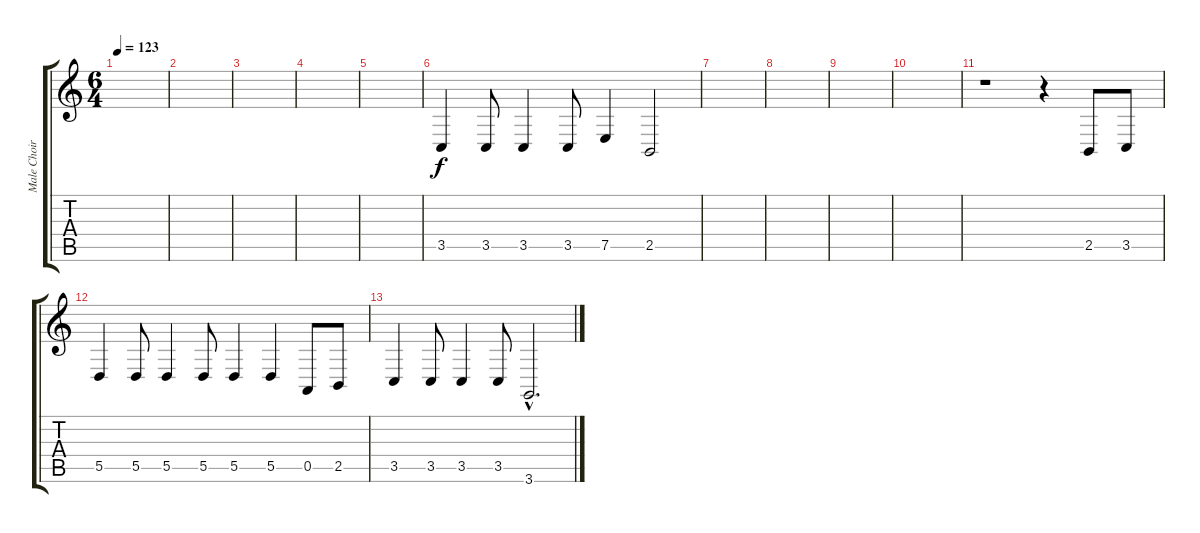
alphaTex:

\track ("Male Choir" "Male Choir") {instrument lead8bassandlead}
\staff {score tabs}
\tuning (E4 B3 G3 D3 A2 E2) {hide}
\ts (6 4)
\tempo 123
\clef g2
\ks c
|
|
|
|
|
3.5.4 3.5.8 3.5.4 3.5.8 7.5.4 2.5.2 |
|
|
|
|
r.1 r.4 2.5.8 3.5.8 |
5.5.4 5.5.8 5.5.4 5.5.8 5.5.4 5.5.4 0.5.8 2.5.8 |
3.5.4 3.5.8 3.5.4 3.5.8 3.6{hac}.2{d}
